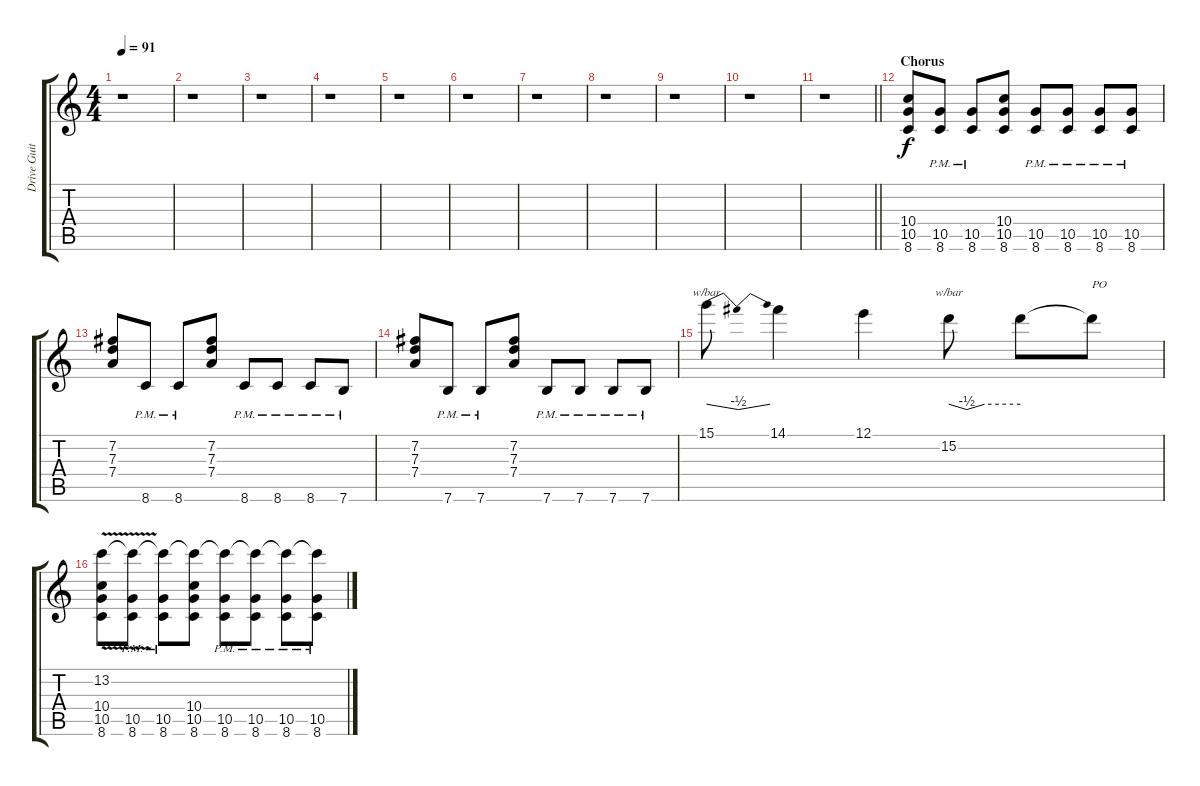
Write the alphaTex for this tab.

\track ("Drive Guitar" "Drive Guit") {instrument distortionguitar}
\staff {score tabs}
\tuning (E4 B3 G3 D3 A2 E2) {hide}
\ts (4 4)
\tempo 91
\clef g2
\ks c
r.1{dy f} |
r.1 |
r.1 |
r.1 |
r.1 |
r.1 |
r.1 |
r.1 |
r.1 |
r.1 |
\barLineRight lightlight
r.1 |
\section ("" "Chorus")
(10.4 10.5 8.6).8 (10.5{pm} 8.6{pm}).8 (10.5{pm} 8.6{pm}).8 (10.4 10.5 8.6).8 (10.5{pm} 8.6{pm}).8 (10.5{pm} 8.6{pm}).8 (10.5{pm} 8.6{pm}).8 (10.5{pm} 8.6{pm}).8 |
(7.2 7.3 7.4).8 8.6{pm}.8 8.6{pm}.8 (7.2 7.3 7.4).8 8.6{pm}.8 8.6{pm}.8 8.6{pm}.8 7.6{pm}.8 |
(7.2 7.3 7.4).8 7.6{pm}.8 7.6{pm}.8 (7.2 7.3 7.4).8 7.6{pm}.8 7.6{pm}.8 7.6{pm}.8 7.6{pm}.8 |
15.1.8{tbe (dip default 0 0 30 -2 60 0)} 14.1.4 12.1.4 15.2.8{tbe (custom default 0 0 15 -2 30 0 60 0)} 15.2{t}.8 15.2{t}.8{txt "PO"} |
(13.2{v} 10.4 10.5 8.6).8 (13.2{t} 10.5{pm} 8.6{pm}).8 (13.2{t} 10.5{pm} 8.6{pm}).8 (13.2{t} 10.4 10.5 8.6).8 (13.2{t} 10.5{pm} 8.6{pm}).8 (13.2{t} 10.5{pm} 8.6{pm}).8 (13.2{t} 10.5{pm} 8.6{pm}).8 (13.2{t} 10.5{pm} 8.6{pm}).8
